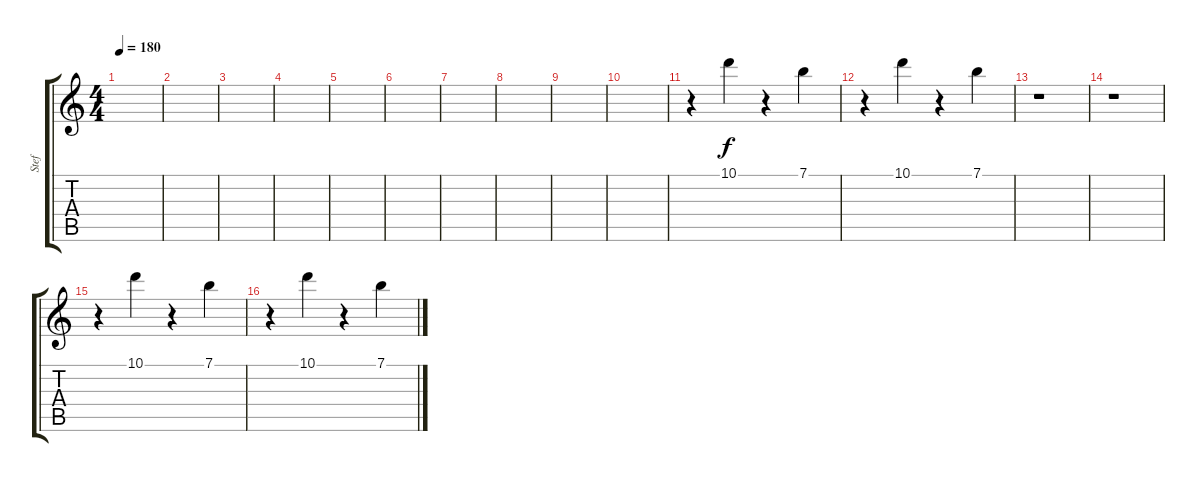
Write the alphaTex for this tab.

\track ("Stef" "Stef") {instrument distortionguitar}
\staff {score tabs}
\tuning (E4 B3 G3 D3 A2 D2) {hide}
\ts (4 4)
\tempo 180
\clef g2
\ks c
|
|
|
|
|
|
|
|
|
|
r.4{volume 11} 10.1.4 r.4 7.1.4 |
r.4 10.1.4 r.4 7.1.4 |
r.1 |
r.1 |
r.4{volume 11} 10.1.4 r.4 7.1.4 |
r.4 10.1.4 r.4 7.1.4
